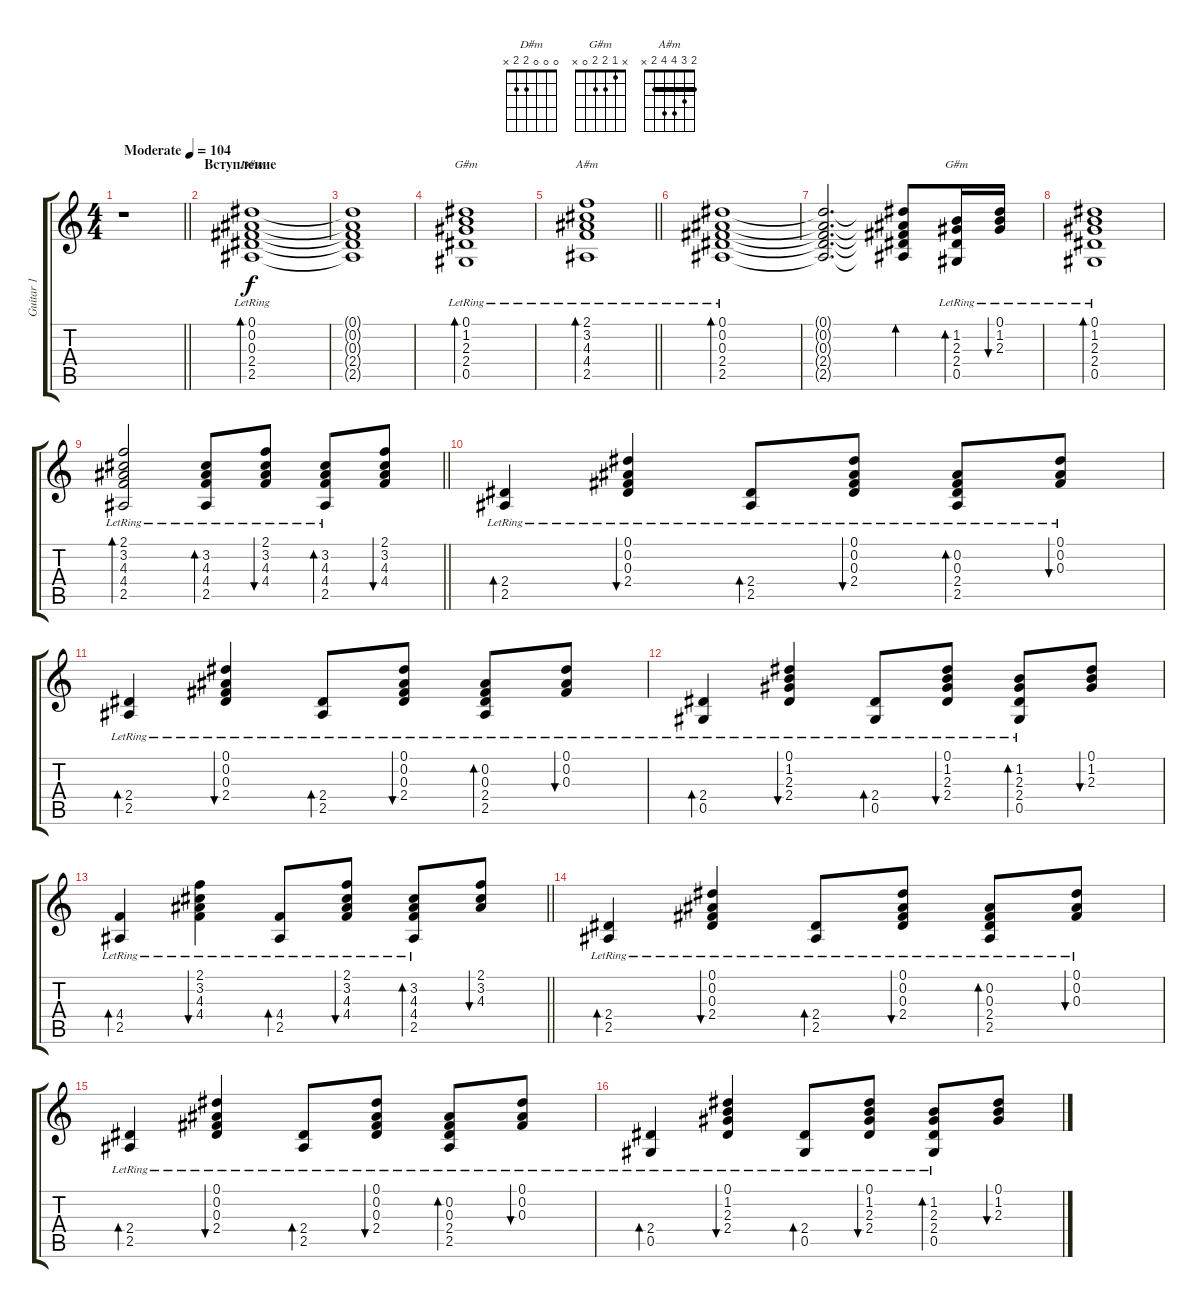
\track ("Guitar 1" "Guitar 1") {instrument acousticguitarsteel}
\staff {score tabs}
\tuning (Eb4 Bb3 Gb3 Db3 Ab2 Eb2) {hide}
\chord ("D#m" 0 0 0 2 2 x)
\chord ("G#m" 0 1 2 2 0 x)
\chord ("A#m" 2 3 4 4 2 x) {barre 2}
\chord ("G#m" x 1 2 2 0 x)
\ts (4 4)
\tempo (104 "Moderate")
\clef g2
\barLineRight lightlight
\ks c
r.1{dy f instrument acousticguitarsteel} |
\section ("" "Вступление")
(0.1{lr} 0.2{lr} 0.3{lr} 2.4{lr} 2.5{lr}).1{bd 60 ch "D#m"} |
(0.1{t} 0.2{t} 0.3{t} 2.4{t} 2.5{t}).1 |
(0.1{lr} 1.2{lr} 2.3{lr} 2.4{lr} 0.5{lr}).1{bd 60 ch "G#m"} |
\barLineRight lightlight
(2.1{lr} 3.2{lr} 4.3{lr} 4.4{lr} 2.5{lr}).1{bd 60 ch "A#m"} |
\section ("" "")
(0.1{lr} 0.2{lr} 0.3{lr} 2.4{lr} 2.5{lr}).1{bd 60} |
(0.1{t} 0.2{t} 0.3{t} 2.4{t} 2.5{t}).2{d} (0.1{t} 0.2{t} 0.3{t} 2.4{t} 2.5{t}).8{bd 60} (1.2{lr} 2.3{lr} 2.4{lr} 0.5{lr}).16{bd 60 ch "G#m"} (0.1{lr} 1.2{lr} 2.3{lr}).16{bu 60} |
(0.1{lr} 1.2{lr} 2.3{lr} 2.4{lr} 0.5{lr}).1{bd 60} |
\barLineRight lightlight
(2.1{lr} 3.2{lr} 4.3{lr} 4.4{lr} 2.5{lr}).2{bd 60} (3.2{lr} 4.3{lr} 4.4{lr} 2.5{lr}).8{bd 60} (2.1{lr} 3.2{lr} 4.3{lr} 4.4{lr}).8{bu 60} (3.2{lr} 4.3{lr} 4.4{lr} 2.5{lr}).8{bd 60} (2.1 3.2 4.3 4.4).8{bu 60} |
\section ("" "")
(2.4{lr} 2.5{lr}).4{bd 60} (0.1{lr} 0.2{lr} 0.3{lr} 2.4{lr}).4{bu 60} (2.4{lr} 2.5{lr}).8{bd 60} (0.1{lr} 0.2{lr} 0.3{lr} 2.4{lr}).8{bu 60} (0.2 0.3{lr} 2.4{lr} 2.5{lr}).8{bd 60} (0.1{lr} 0.2{lr} 0.3{lr}).8{bu 60} |
(2.4{lr} 2.5{lr}).4{bd 60} (0.1{lr} 0.2{lr} 0.3{lr} 2.4{lr}).4{bu 60} (2.4{lr} 2.5{lr}).8{bd 60} (0.1{lr} 0.2{lr} 0.3{lr} 2.4{lr}).8{bu 60} (0.2 0.3{lr} 2.4{lr} 2.5{lr}).8{bd 60} (0.1{lr} 0.2 0.3).8{bu 60} |
(2.4{lr} 0.5{lr}).4{bd 60} (0.1{lr} 1.2{lr} 2.3{lr} 2.4{lr}).4{bu 60} (2.4{lr} 0.5{lr}).8{bd 60} (0.1{lr} 1.2{lr} 2.3{lr} 2.4{lr}).8{bu 60} (1.2 2.3{lr} 2.4{lr} 0.5{lr}).8{bd 60} (0.1 1.2 2.3).8{bu 60} |
\barLineRight lightlight
(4.4{lr} 2.5{lr}).4{bd 60} (2.1{lr} 3.2{lr} 4.3{lr} 4.4{lr}).4{bu 60} (4.4{lr} 2.5{lr}).8{bd 60} (2.1{lr} 3.2{lr} 4.3{lr} 4.4{lr}).8{bu 60} (3.2 4.3{lr} 4.4{lr} 2.5{lr}).8{bd 60} (2.1 3.2 4.3).8{bu 60} |
\section ("" "")
(2.4{lr} 2.5{lr}).4{bd 60} (0.1{lr} 0.2{lr} 0.3{lr} 2.4{lr}).4{bu 60} (2.4{lr} 2.5{lr}).8{bd 60} (0.1{lr} 0.2{lr} 0.3{lr} 2.4{lr}).8{bu 60} (0.2 0.3{lr} 2.4{lr} 2.5{lr}).8{bd 60} (0.1{lr} 0.2{lr} 0.3{lr}).8{bu 60} |
(2.4{lr} 2.5{lr}).4{bd 60} (0.1{lr} 0.2{lr} 0.3{lr} 2.4{lr}).4{bu 60} (2.4{lr} 2.5{lr}).8{bd 60} (0.1{lr} 0.2{lr} 0.3{lr} 2.4{lr}).8{bu 60} (0.2 0.3{lr} 2.4{lr} 2.5{lr}).8{bd 60} (0.1{lr} 0.2 0.3).8{bu 60} |
(2.4{lr} 0.5{lr}).4{bd 60} (0.1{lr} 1.2{lr} 2.3{lr} 2.4{lr}).4{bu 60} (2.4{lr} 0.5{lr}).8{bd 60} (0.1{lr} 1.2{lr} 2.3{lr} 2.4{lr}).8{bu 60} (1.2 2.3{lr} 2.4{lr} 0.5{lr}).8{bd 60} (0.1 1.2 2.3).8{bu 60}
